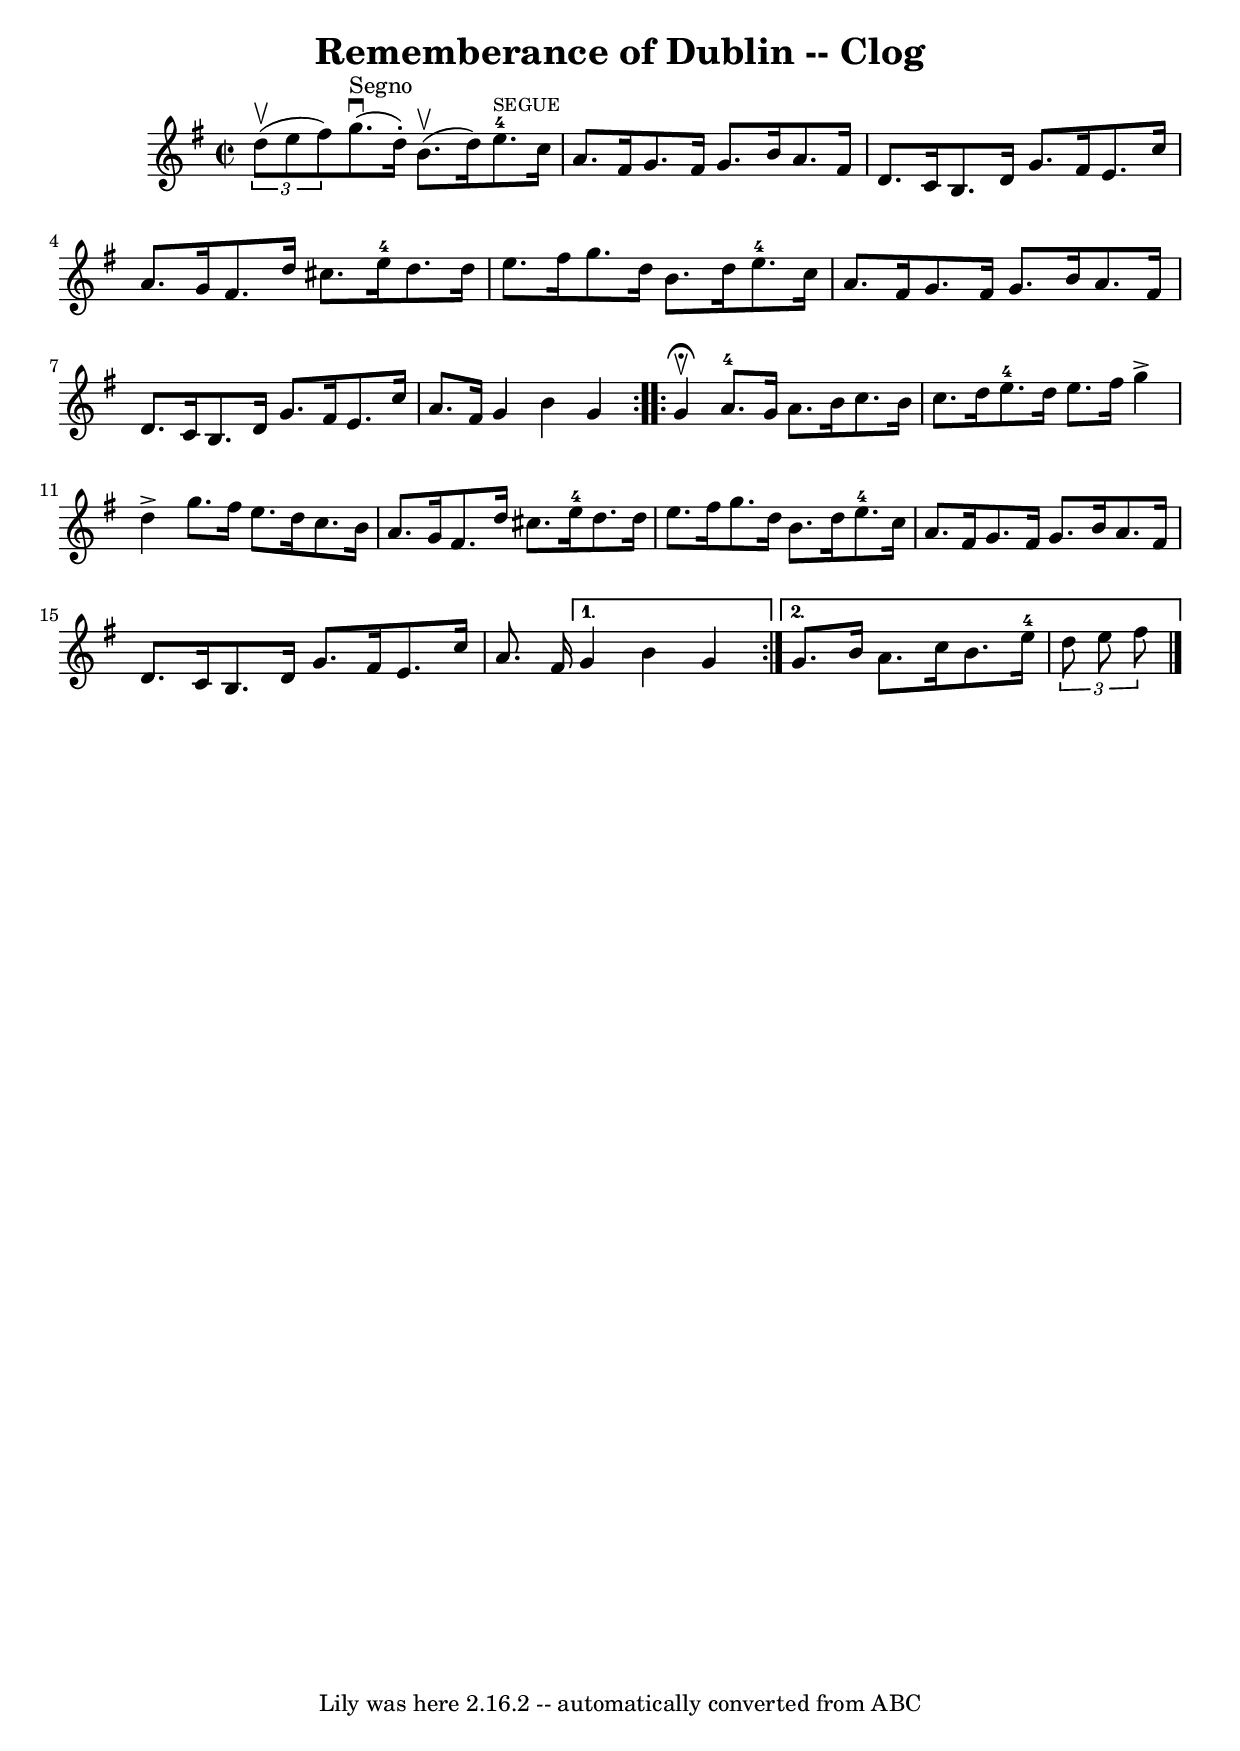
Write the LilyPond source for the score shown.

\version "2.16.2"
\include "Mammoth.ily"
\header {
  %% book = "Ryan's Mammoth Collection"
  crossRefNumber = "1"
  footnotes = "\\\\156 930"
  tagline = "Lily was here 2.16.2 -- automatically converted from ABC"
  title = "Rememberance of Dublin -- Clog"

}
voicedefault =  {



  \repeat volta 2 {

    \override Staff.TimeSignature #'style = #'C
    \time 2/2 
    \key g \major
    \times 2/3 { d''8^\upbow(e''8 fis''8) 
	       }   |
    g''8.^"Segno"^\downbow(d''16-.) b'8.^\upbow(d''16) e''8.-4^\segue c''16 a'8. fis'16    |
    g'8.    
    fis'16 g'8. b'16 a'8. fis'16 d'8. c'16    |
    b8.    
    d'16 g'8. fis'16 e'8. c''16 a'8. g'16    |
    fis'8.    
    d''16 cis''8. e''16-4 d''8. d''16 e''8. fis''16    |
    
    g''8. d''16 b'8. d''16 e''8.-4 c''16 a'8. fis'16    |
    g'8. fis'16 g'8. b'16 a'8. fis'16 d'8. c'16     |
    b8. d'16 g'8. fis'16 e'8. c''16 a'8. fis'16     |
    g'4 b'4 g'4    
  }     
  \repeat volta 2 {
    g'4^\fermata^\upbow |
    a'8.-4 g'16 a'8. b'16 c''8.    
    b'16 c''8. d''16    |
    e''8.-4 d''16 e''8. fis''16   
    g''4^\accent d''4^\accent   |
    g''8. fis''16 e''8. d''16  
    c''8. b'16 a'8. g'16    |
    fis'8. d''16 cis''8.    
    e''16-4 d''8. d''16 e''8. fis''16    |
    g''8. d''16  
    b'8. d''16 e''8.-4 c''16 a'8. fis'16    |
    g'8.    
    fis'16 g'8. b'16 a'8. fis'16 d'8. c'16    |
    b8.    
    d'16 g'8. fis'16 e'8. c''16 a'8. fis'16    
  } \alternative{{   
    g'4 b'4 g'4  
  } { g'8. b'16 a'8. c''16 b'8. e''16-4   
      \times 2/3 { d''8 e''8 fis''8  
		 }       \bar "|."   
    }
	       }

}

\score{
  <<

    \context Staff="default"
    {
      \voicedefault 
      
    }

  >>
  \layout {
    
  }
  \midi {
  }

}
